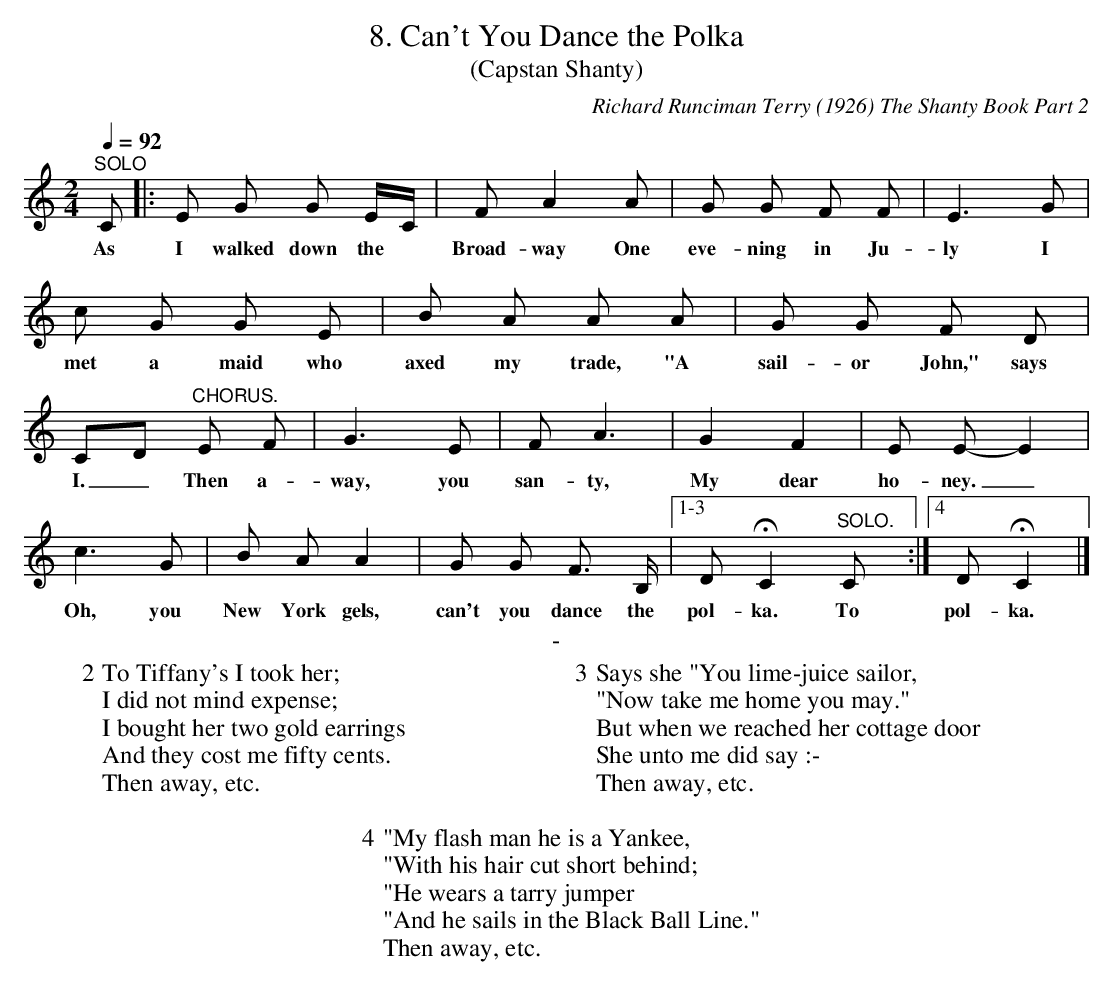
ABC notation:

X:1
T:8. Can't You Dance the Polka
T:(Capstan Shanty)
C:Richard Runciman Terry (1926) The Shanty Book Part 2
L:1/8
Q:1/4=92
M:2/4
K:C
"^SOLO" C |: E G G E/C/ | F A2 A | G G F F | E3 G|
w: As | I walked down the | Broad-way One | eve-ning in Ju- | ly I|
c G G E | B A A A | G G F D | CD "^CHORUS." E F |
w: met a maid who | axed my trade, "A | sail-or John," says | I._ Then a- |
G3 E | F A3 | G2 F2 | E E-E2 |
w: way, you | san-ty, | My dear | ho-ney._|
c3 G | B A A2 | G G F> B, |1-3 D !fermata! C2 "^SOLO." C :|4 D !fermata! C2 |]
w: Oh, you | New York gels, | can't you dance the | pol-ka. To | pol-ka.
T: -
W: 2 To Tiffany's I took her;
W: I did not mind expense;
W: I bought her two gold earrings
W: And they cost me fifty cents.
W: Then away, etc.
W:
W: 3 Says she "You lime-juice sailor,
W: "Now take me home you may."
W: But when we reached her cottage door
W: She unto me did say :-
W: Then away, etc.
W:
W: 4 "My flash man he is a Yankee,
W: "With his hair cut short behind;
W: "He wears a tarry jumper
W: "And he sails in the Black Ball Line."
W: Then away, etc.
